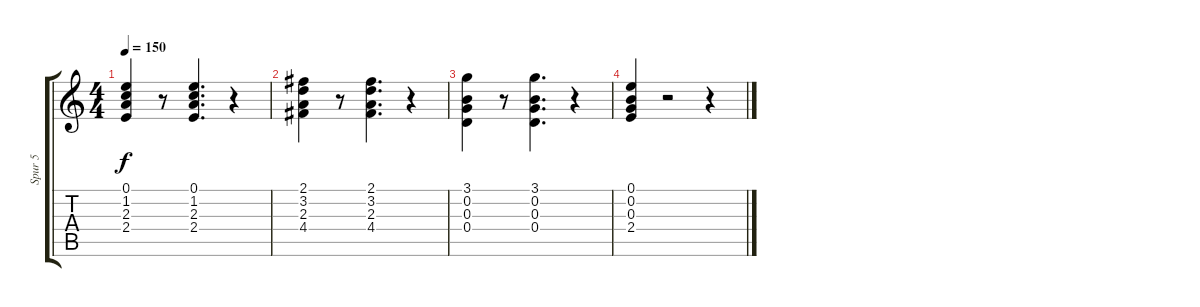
\track ("Spur 5" "Spur 5") {instrument acousticguitarnylon}
\staff {score tabs}
\tuning (E4 B3 G3 D3 A2 E2) {hide}
\ts (4 4)
\tempo 150
\clef g2
\ks c
(0.1 1.2 2.3 2.4).4{dy f} r.8 (0.1 1.2 2.3 2.4).4{d} r.4 |
(2.1 3.2 2.3 4.4).4 r.8 (2.1 3.2 2.3 4.4).4{d} r.4 |
(3.1 0.2 0.3 0.4).4 r.8 (3.1 0.2 0.3 0.4).4{d} r.4 |
(0.1 0.2 0.3 2.4).4 r.2 r.4
